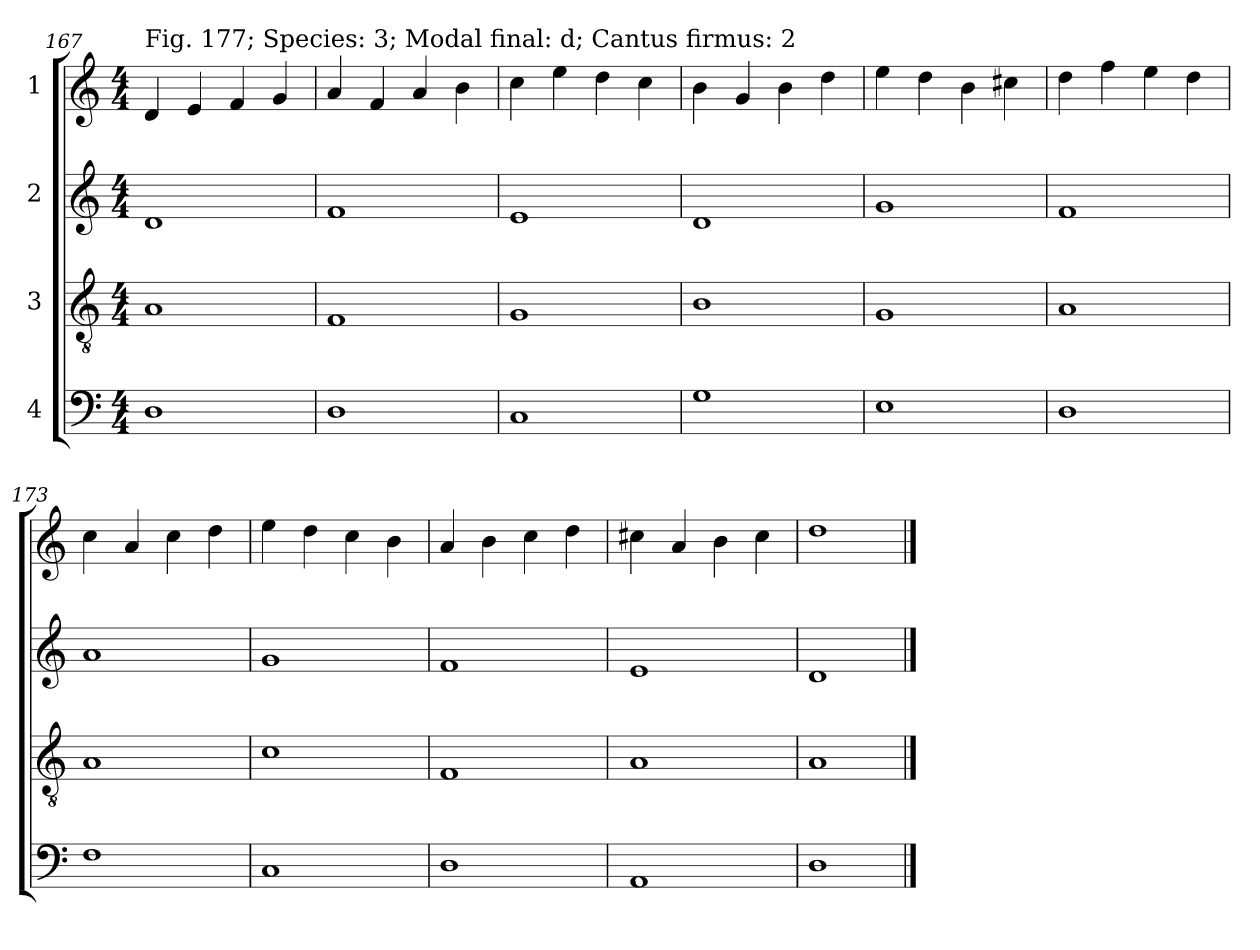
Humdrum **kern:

**kern	**kern	**kern	**kern
*part4	*part3	*part2	*part1
*staff4	*staff3	*staff2	*staff1
*I"4	*I"3	*I"2	*I"1
*clefF4	*clefGv2	*clefG2	*clefG2
*k[]	*k[]	*k[]	*k[]
*M4/4	*M4/4	*M4/4	*M4/4
=167	=167	=167	=167
!	!	!	!LO:TX:a:t=Fig. 177; Species&colon; 3; Modal final&colon; d; Cantus firmus&colon; 2
1D	1A	1d	4d/
.	.	.	4e/
.	.	.	4f/
.	.	.	4g/
=168	=168	=168	=168
1D	1F	1f	4a/
.	.	.	4f/
.	.	.	4a/
.	.	.	4b\
=169	=169	=169	=169
1C	1G	1e	4cc\
.	.	.	4ee\
.	.	.	4dd\
.	.	.	4cc\
=170	=170	=170	=170
1G	1B	1d	4b\
.	.	.	4g/
.	.	.	4b\
.	.	.	4dd\
=171	=171	=171	=171
1E	1G	1g	4ee\
.	.	.	4dd\
.	.	.	4b\
.	.	.	4cc#X\
=172	=172	=172	=172
1D	1A	1f	4dd\
.	.	.	4ff\
.	.	.	4ee\
.	.	.	4dd\
!!LO:LB:g=z
=173	=173	=173	=173
1F	1A	1a	4cc\
.	.	.	4a/
.	.	.	4cc\
.	.	.	4dd\
=174	=174	=174	=174
1C	1c	1g	4ee\
.	.	.	4dd\
.	.	.	4cc\
.	.	.	4b\
=175	=175	=175	=175
1D	1F	1f	4a/
.	.	.	4b\
.	.	.	4cc\
.	.	.	4dd\
=176	=176	=176	=176
1AA	1A	1e	4cc#X\
.	.	.	4a/
.	.	.	4b\
.	.	.	4cc#\
=177	=177	=177	=177
1D	1A	1d	1dd
==	==	==	==
*-	*-	*-	*-
